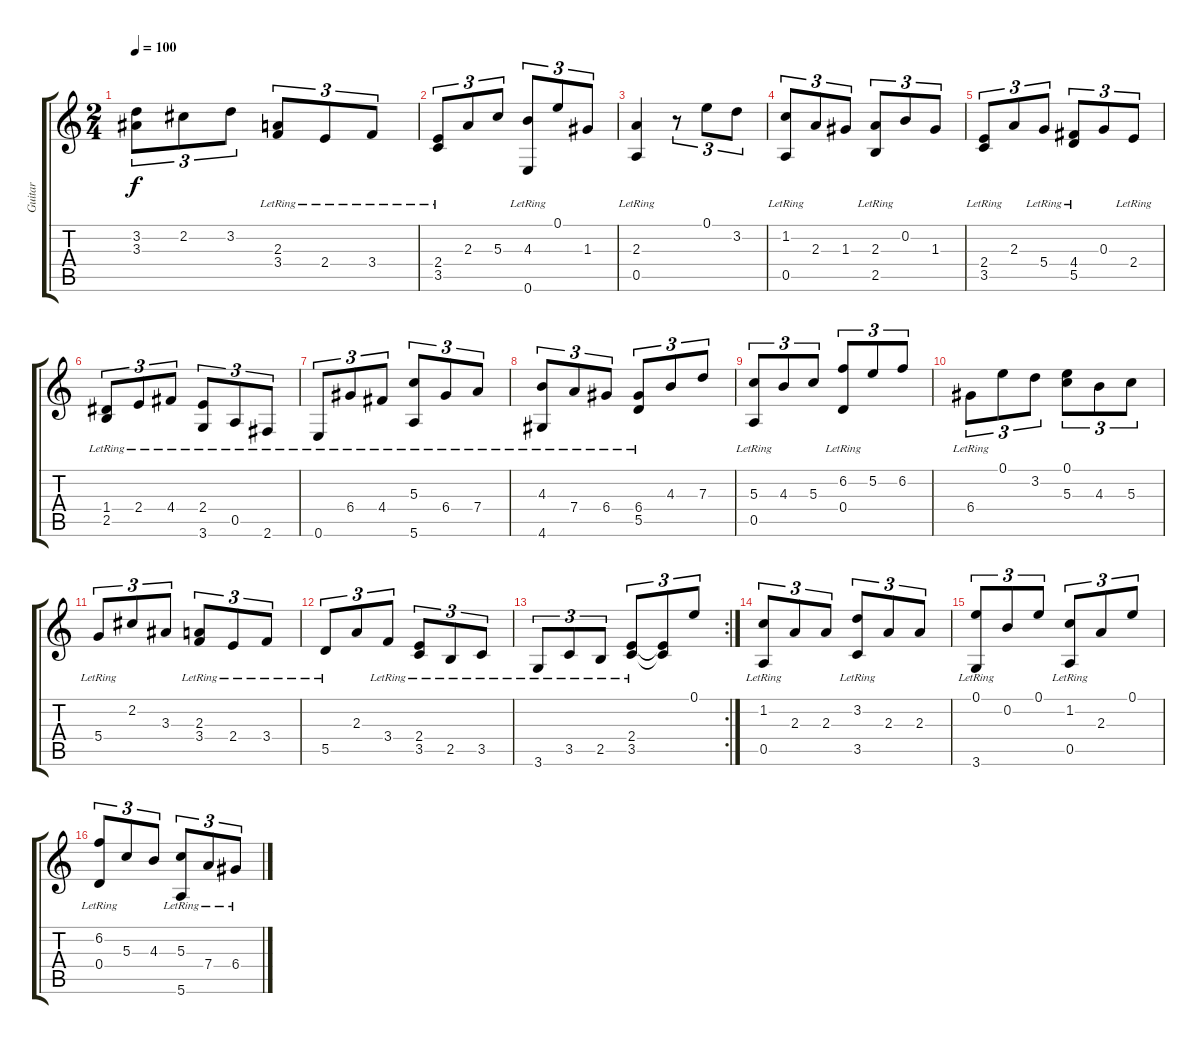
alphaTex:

\track ("Guitar" "Guitar") {instrument acousticguitarnylon}
\staff {score tabs}
\tuning (E4 B3 G3 D3 A2 E2) {hide}
\ts (2 4)
\tempo 100
\clef g2
\ks c
(3.2 3.3).8{tu (3 2) dy f} 2.2.8{tu (3 2)} 3.2.8{tu (3 2)} (2.3 3.4{lr}).8{tu (3 2)} 2.4{lr}.8{tu (3 2)} 3.4{lr}.8{tu (3 2)} |
(2.4{lr} 3.5{lr}).8{tu (3 2)} 2.3.8{tu (3 2)} 5.3.8{tu (3 2)} (4.3 0.6{lr}).8{tu (3 2)} 0.1.8{tu (3 2)} 1.3.8{tu (3 2)} |
(2.3 0.5{lr}).4 r.8{tu (3 2)} 0.1.8{tu (3 2)} 3.2.8{tu (3 2)} |
(1.2 0.5{lr}).8{tu (3 2)} 2.3.8{tu (3 2)} 1.3.8{tu (3 2)} (2.3 2.5{lr}).8{tu (3 2)} 0.2.8{tu (3 2)} 1.3.8{tu (3 2)} |
(2.4{lr} 3.5{lr}).8{tu (3 2)} 2.3.8{tu (3 2)} 5.4{lr}.8{tu (3 2)} (4.4{lr} 5.5{lr}).8{tu (3 2)} 0.3.8{tu (3 2)} 2.4{lr}.8{tu (3 2)} |
(1.4{lr} 2.5{lr}).8{tu (3 2)} 2.4{lr}.8{tu (3 2)} 4.4{lr}.8{tu (3 2)} (2.4{lr} 3.6{lr}).8{tu (3 2)} 0.5{lr}.8{tu (3 2)} 2.6{lr}.8{tu (3 2)} |
0.6{lr}.8{tu (3 2)} 6.4{lr}.8{tu (3 2)} 4.4{lr}.8{tu (3 2)} (5.3 5.6{lr}).8{tu (3 2)} 6.4{lr}.8{tu (3 2)} 7.4{lr}.8{tu (3 2)} |
(4.3 4.6{lr}).8{tu (3 2)} 7.4{lr}.8{tu (3 2)} 6.4{lr}.8{tu (3 2)} (6.4{lr} 5.5{lr}).8{tu (3 2)} 4.3.8{tu (3 2)} 7.3.8{tu (3 2)} |
(5.3 0.5{lr}).8{tu (3 2)} 4.3.8{tu (3 2)} 5.3.8{tu (3 2)} (6.2 0.4{lr}).8{tu (3 2)} 5.2.8{tu (3 2)} 6.2.8{tu (3 2)} |
6.4{lr}.8{tu (3 2)} 0.1.8{tu (3 2)} 3.2.8{tu (3 2)} (0.1 5.3).8{tu (3 2)} 4.3.8{tu (3 2)} 5.3.8{tu (3 2)} |
5.4{lr}.8{tu (3 2)} 2.2.8{tu (3 2)} 3.3.8{tu (3 2)} (2.3 3.4{lr}).8{tu (3 2)} 2.4{lr}.8{tu (3 2)} 3.4{lr}.8{tu (3 2)} |
5.5{lr}.8{tu (3 2)} 2.3.8{tu (3 2)} 3.4{lr}.8{tu (3 2)} (2.4{lr} 3.5{lr}).8{tu (3 2)} 2.5{lr}.8{tu (3 2)} 3.5{lr}.8{tu (3 2)} |
\rc 2
3.6{lr}.8{tu (3 2)} 3.5{lr}.8{tu (3 2)} 2.5{lr}.8{tu (3 2)} (2.4{lr} 3.5{lr}).8{tu (3 2)} (2.4{t} 3.5{t}).8{tu (3 2)} 0.1.8{tu (3 2)} |
(1.2 0.5{lr}).8{tu (3 2)} 2.3.8{tu (3 2)} 2.3.8{tu (3 2)} (3.2 3.5{lr}).8{tu (3 2)} 2.3.8{tu (3 2)} 2.3.8{tu (3 2)} |
(0.1 3.6{lr}).8{tu (3 2)} 0.2.8{tu (3 2)} 0.1.8{tu (3 2)} (1.2 0.5{lr}).8{tu (3 2)} 2.3.8{tu (3 2)} 0.1.8{tu (3 2)} |
(6.2 0.4{lr}).8{tu (3 2)} 5.3.8{tu (3 2)} 4.3.8{tu (3 2)} (5.3 5.6{lr}).8{tu (3 2)} 7.4{lr}.8{tu (3 2)} 6.4{lr}.8{tu (3 2)}
